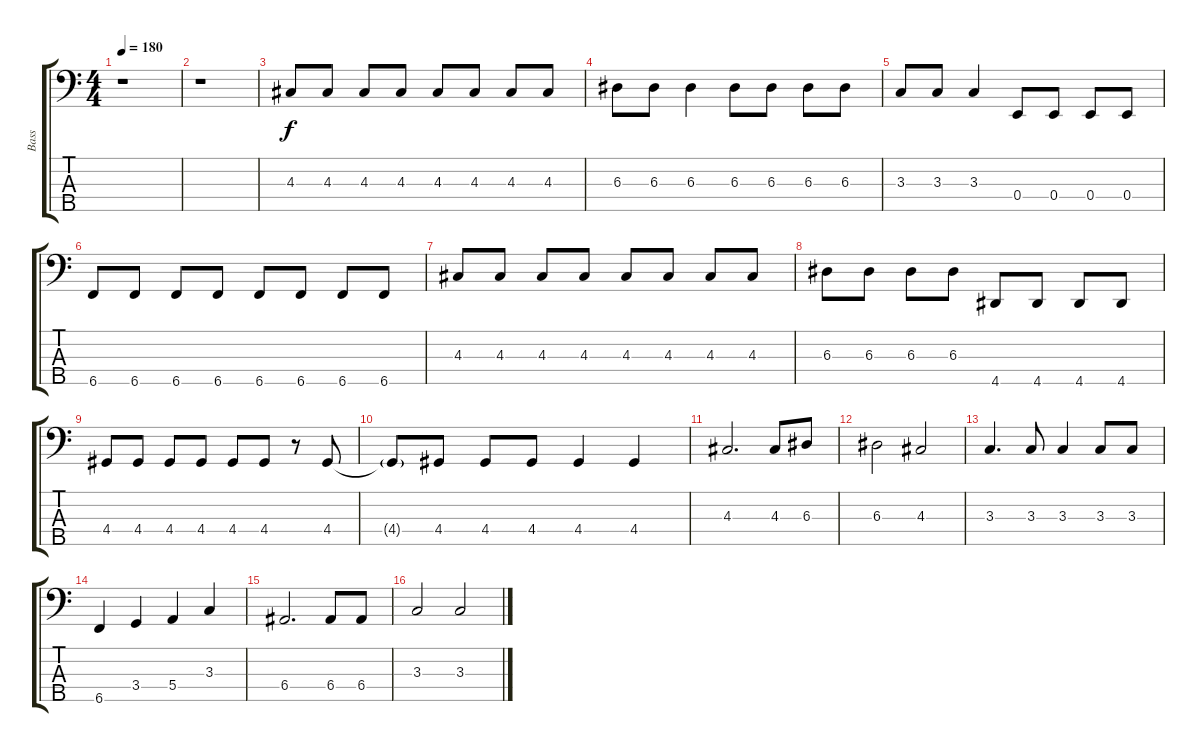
\track ("Bass" "Bass") {instrument electricbassfinger}
\staff {score tabs}
\tuning (G2 D2 A1 E1 B0) {hide}
\ts (4 4)
\tempo 180
\clef f4
\ks c
r.1{dy f} |
r.1 |
4.3.8 4.3.8 4.3.8 4.3.8 4.3.8 4.3.8 4.3.8 4.3.8 |
6.3.8 6.3.8 6.3.4 6.3.8 6.3.8 6.3.8 6.3.8 |
3.3.8 3.3.8 3.3.4 0.4.8 0.4.8 0.4.8 0.4.8 |
6.5.8 6.5.8 6.5.8 6.5.8 6.5.8 6.5.8 6.5.8 6.5.8 |
4.3.8 4.3.8 4.3.8 4.3.8 4.3.8 4.3.8 4.3.8 4.3.8 |
6.3.8 6.3.8 6.3.8 6.3.8 4.5.8 4.5.8 4.5.8 4.5.8 |
4.4.8 4.4.8 4.4.8 4.4.8 4.4.8 4.4.8 r.8 4.4.8 |
4.4{g t}.8 4.4.8 4.4.8 4.4.8 4.4.4 4.4.4 |
4.3.2{d} 4.3.8 6.3.8 |
6.3.2 4.3.2 |
3.3.4{d} 3.3.8 3.3.4 3.3.8 3.3.8 |
6.5.4 3.4.4 5.4.4 3.3.4 |
6.4.2{d} 6.4.8 6.4.8 |
3.3.2 3.3.2
